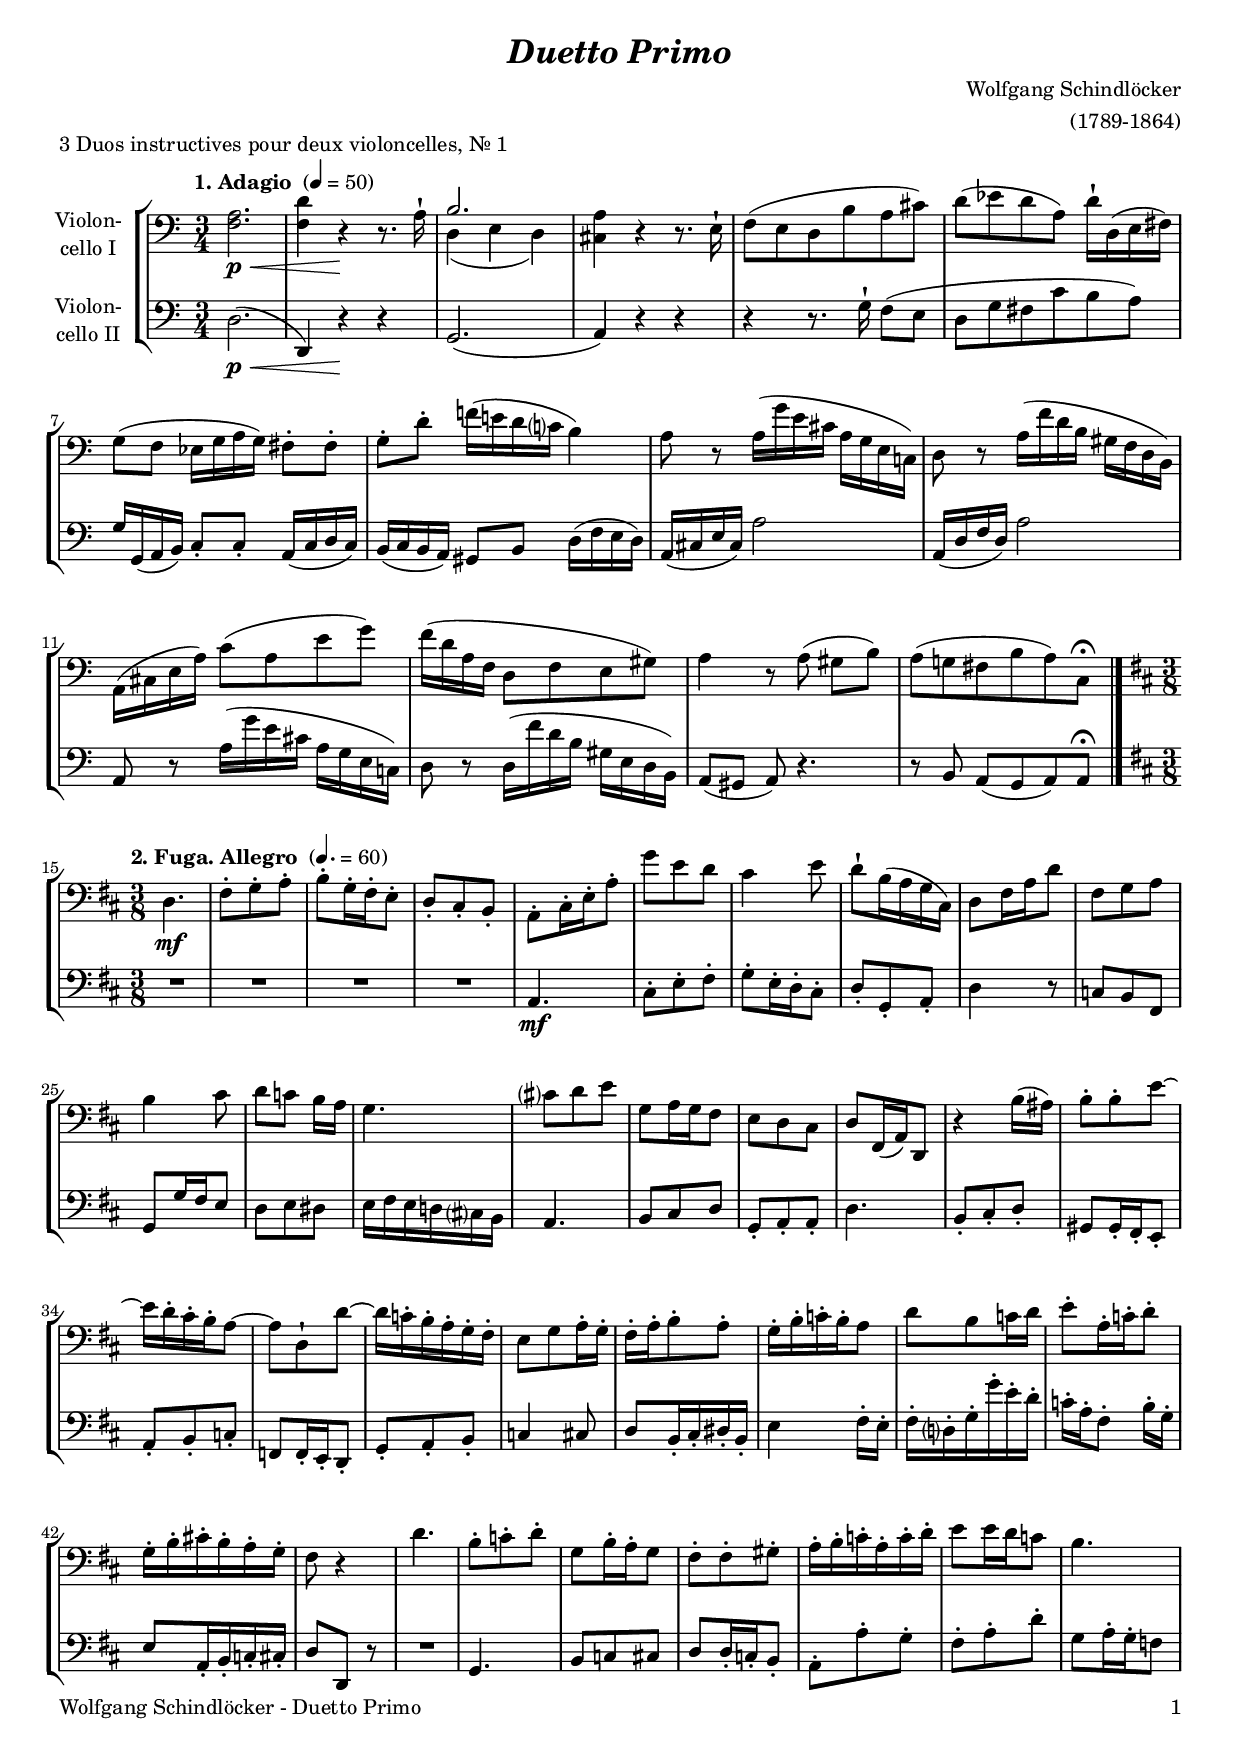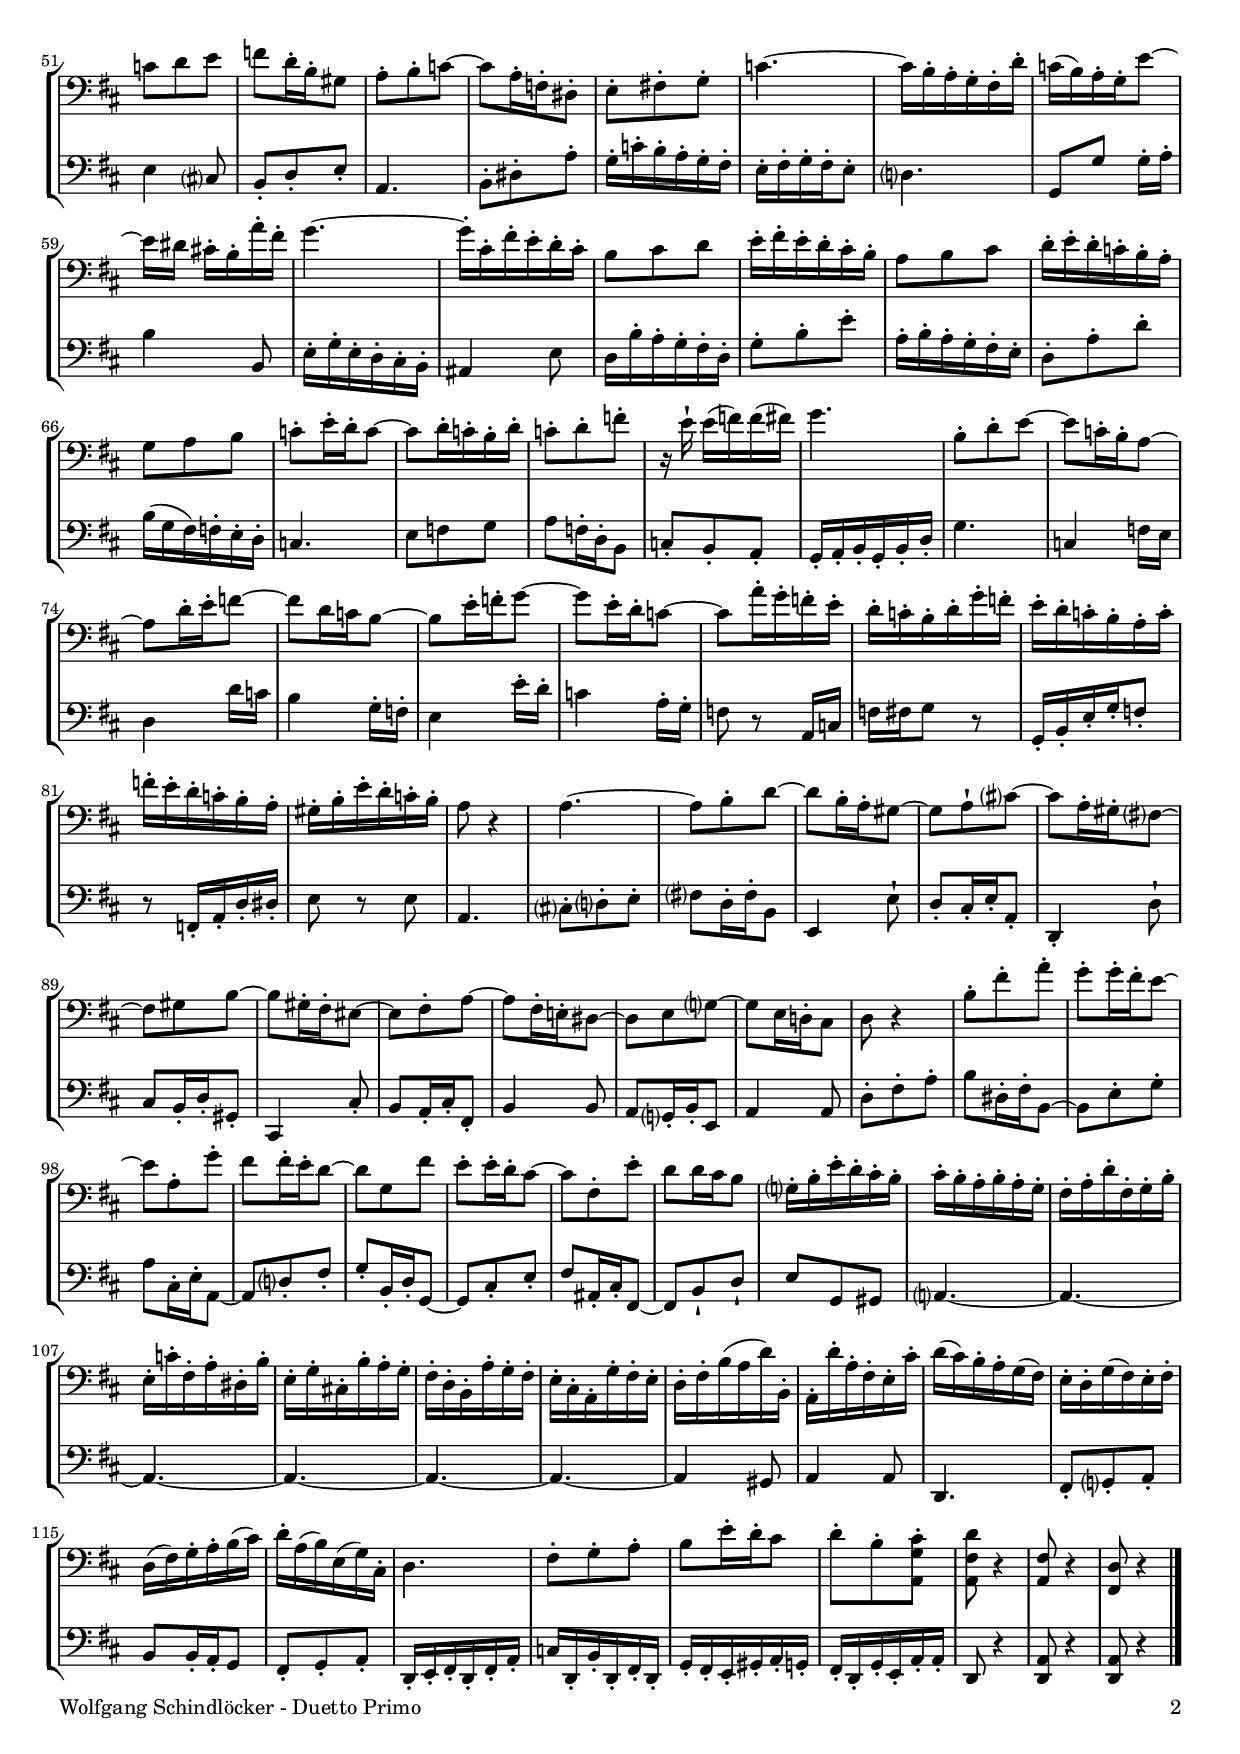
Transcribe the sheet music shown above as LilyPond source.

\version "2.22.2"
\include "deutsch.ly"
  
#(set-global-staff-size 18)

\header {
  title     = \markup \bold \italic "Duetto Primo"
  composer  = "Wolfgang Schindlöcker"
  arranger  = "(1789-1864)"
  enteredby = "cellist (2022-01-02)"
  piece     = "3 Duos instructives pour deux violoncelles, Nr. 1"
}

voiceconsts = {
  \key a \minor
  \time 3/4
  \clef "bass"
%  \numericTimeSignature
  % Set default beaming for all staves
  \set Timing.beamExceptions = #'()
  \set Timing.baseMoment     = #(ly:make-moment 1 4)
  \set Timing.beatStructure  = #'(1 1 1)
}

micl = "clarinet"
mifl = "flute"
miob = "oboe"
mifh = "french horn"
misx = "tenor sax"
mist = "string ensemble 1"
miba = "cello"

introa = {        \tempo "1. Adagio "         4=50 }
introb = { \break \tempo "2. Fuga. Allegro " 4.=60 \time 3/8 \key d \major }

va = \relative c {
  \voiceconsts
  
  \introa
  <f a>2.\p\<
  <f d'>4 r\! r8. a16-!
  << h2. \\ { d,4( e d) } >>
  <cis a'> r r8. e16-!
  f8[( e d h' a cis)]

  d[( es d a)] d16-! d,( e fis)
  g8( f es16 g a g) fis8-. fis-.
  g-. d'-. f!16( e! d c? h4)

  a8 r a16( g' e cis a g e c!)
  d8 r a'16( f' d h gis f d h)
  a( cis e a) c8[( a e' g)]

  f16( d a f d8[ f e gis])
  a4 r8 a( gis h)
  a[( g! fis h a) c,]\fermata \bar "|."

  \introb
  d4.\mf
  fis8-. g-. a-.
  h-. g16-. fis-. e8-.
  d-. cis-. h-.
  a-. cis16-. e-. a8-.
  g' e d
  cis4 e8

  d-! h16( a g cis,)
  d8 fis16 a d8
  fis, g a
  h4 cis8
  d c h16[ a]
  g4.
  cis?8 d e
  g, a16 g fis8

  e d cis
  d fis,16( a) d,8
  r4 h''16( ais)
  h8-. h-. e~
  e16 d-. cis-. h-. a8~
  a d,-! d'~
  d16 c-. h-. a-. g-. fis-.
  e8 g a16-. g-.

  fis-. a-. h8-. a-.
  g16-. h-. c-. h-. a8
  d h c16 d
  e8-. a,16-. c-. d8-.
  g,16-. h-. cis!-. h-. a-. g-.
  fis8 r4
  d'4.
  h8-. c-. d-.

  g, h16-. a-. g8
  fis-. fis-. gis-.
  a16-. h-. c-. a-. c-. d-.
  e8 e16 d c8
  h4.
  c8 d e
  f d16-. h-. gis8
  a-. h-. c~

  c a16-. f-. dis8-.
  e-. fis!-. g-.
  c4.~
  c16 h-. a-. g-. fis-. d'-.
  c( h) a-. g-. e'8~
  e16 dis cis![-. h-. a'-. fis]-.
  g4.~

  g16-. cis,-. fis-. e-. d-. cis-.
  h8 cis d
  e16-. fis-. e-. d-. cis-. h-.
  a8 h cis
  d16-. e-. d-. c-. h-. a-.
  g8 a h

  c-. e16-. d-. c8~
  c d16-. c-. h-. d-.
  c8-. d-. f-.
  r16 e-! e[( f) f( fis)]
  g4.
  h,8-. d-. e~
  e c16-. h-. a8~
  a d16-. e-. f8~

  f d16 c h8~
  h e16-. f-. g8~
  g e16-. d-. c8~
  c a'16-. g-. f-. e-.
  d-. c-. h-. d-. g-. f-.
  e-. d-. c-. h-. a-. c-.
  f-. e-. d-. c-. h-. a-.

  gis-. h-. e-. d-. c-. h-.
  a8 r4
  a4.~
  a8 h-. d~
  d h16-. a-. gis8~
  gis a-! cis?~
  cis a16-. gis-. fis?8~
  fis gis h~
  h gis16-. fis-. eis8~
  eis fis-. a~

  a fis16-. e!-. dis8~
  dis e g?~
  g e16 d!-. cis8
  d r4
  h'8-. fis'-. a-.
  g-. g16-. fis-. e8~
  e a,-. g'-.
  fis fis16-. e-. d8~
  d g, fis'
  e-. e16-. d-. cis8~

  cis fis,-. e'-.
  d d16 cis h8
  g?16-. h-. e-. d-. cis-. h-.
  cis-. h-. a-. h-. a-. g-.
  fis-. a-. d-. fis,-. g-. h-.
  e,-. c'-. fis,-. a-. dis,-. h'-.
  e,-. g-. cis,!-. h'-. a-. g-.

  fis-. d-. h-. a'-. g-. fis-.
  e-. cis-. a-. g'-. fis-. e-.
  d-. fis-. h( a d) h,-.
  a-. d'-. a-. fis-. e-. cis'-.
  d( cis) h-. a-. g( fis)
  e-. d-. g( fis) e-. fis-.
  d( fis) g-. a-. h( cis)

  d-. a( h) e,( g) cis,-.
  d4.
  fis8-. g-. a-.
  h e16-. d-. cis8
  d-. h-. <a, g' cis>-.
  <a fis' d'>8 r4
  <a fis'>8 r4
  <fis d'>8 r4 \bar "|."
}

vb = \relative c {
  \voiceconsts
  
  \introa
  d2.(\p\<
  d,4) r\! r
  g2.(
  a4) r r
  r r8. g'16-! f8( e

  d[ g fis c' h a])
  g16 g,( a h) c8-. c-. a16( c d c)
  h( c h a) gis8 h d16( f e d)

  a( cis e cis) a'2
  a,16( d f d) a'2
  a,8 r a'16( g' e cis a g e c!)

  d8 r d16( f' d h gis e d h)
  a8( gis a) r4.
  r8 h a[( g a) a]\fermata \bar "|."

  \introb
  R4.*4
  a4.\mf
  cis8-. e-. fis-.
  g-. e16-. d-. cis8-.

  d-. g,-. a-.
  d4 r8
  c h fis
  g g'16 fis e8
  d e dis
  e16 fis e d! cis? h
  a4.
  h8 cis d

  g,-. a-. a-.
  d4.
  h8-. cis-. d-.
  gis, gis16-. fis-. e8-.
  a-. h-. c-.
  f, f16-. e-. d8-.
  g-. a-. h-.
  c4 cis8

  d h16-. cis-. dis-. h-.
  e4 fis16-. e-.
  fis-. d?-. g-. g'-. e-. d-.
  c-. a-. fis8-. h16[-. g]-.
  e8 a,16-. h-. c-. cis-.
  d8 d, r
  R4.
  g

  h8 c cis
  d d16-. c-. h8-.
  a-. a'-. g-.
  fis-. a-. d-.
  g, a16-. g-. f8
  e4 cis?8
  h-. d-. e-.
  a,4.

  h8-. dis-. a'-.
  g16-. c-. h-. a-. g-. fis-.
  e-. fis-. g-. fis-. e8-.
  d?4.
  g,8 g' g16[-. a]-.
  h4 h,8
  e16-. g-. e-. d-. cis-. h-.

  ais4 e'8
  d16 h'-. a-. g-. fis-. d-.
  g8-. h-. e-.
  a,16-. h-. a-. g-. fis-. e-.
  d8-. a'-. d-.
  h16( g fis) f-. e-. d-.

  c4.
  e8 f g
  a f16-. d-. h8
  c-. h-. a-.
  g16-. a-. h-. g-. h-. d-.
  g4.
  c,4 f16 e
  d4 d'16 c

  h4 g16-. f-.
  e4 e'16-. d-.
  c4 a16-. g-.
  f8 r a,16 c
  f fis g8 r
  g,16-. h-. e-. g-. f8-.
  r f,16-. a-. d-. dis-.

  e8 r e
  a,4.
  cis?8-. d?-. e-.
  fis? d16-. fis-. h,8
  e,4 e'8-!
  d-. cis16-. e-. a,8-.
  d,4-. d'8-!
  cis h16-. d-. gis,8-.
  cis,4 cis'8-.
  h a16-. cis-. fis,8-.

  h4 h8
  a g?16-. h-. e,8
  a4 a8
  d-. fis-. a-.
  h dis,16-. fis-. h,8~
  h e-. g-.
  a cis,16-. e-. a,8~
  a d?-. fis-.
  g-. h,16-. d-. g,8~
  g cis-. e-.

  fis ais,16-. cis-. fis,8~
  fis h-! d-!
  e g, gis
  a?4.~
  a~
  a~
  a~

  a~
  a~
  a4 gis8
  a4 a8
  d,4.
  fis8-. g?-. a-.
  h h16-. a-. g8

  fis-. g-. a-.
  d,16-. e-. fis-. d-. fis-. a-.
  c d,-. h'-. d,-. fis-. d-.
  g-. fis-. e-. gis-. a-. g-.
  fis-. d-. g-. e-. a-. a-.
  d,8 r4
  <d a'>8 r4
  <d a'>8 r4 \bar "|."
}


music = \new StaffGroup <<
      \new Staff {
	\set Staff.midiInstrument = \miba
	\set Staff.instrumentName = \markup \center-column { "Violon-" "cello I" }
	\transpose a a { \va }
      }

      \new Staff {
	\set Staff.midiInstrument = \miba
	\set Staff.instrumentName = \markup \center-column { "Violon-" "cello II" }
	\transpose a a { \vb }
      }
>>

\book {
   \paper {
    print-page-number = ##t
    print-first-page-number = ##t
    ragged-last-bottom = ##f
    oddHeaderMarkup = \markup \null
    evenHeaderMarkup = \markup \null
    oddFooterMarkup = \markup {
      \fill-line {
%        \on-the-fly #print-page-number-check-first
        "Wolfgang Schindlöcker - Duetto Primo" \fromproperty #'page:page-number-string
      }
    }
    evenFooterMarkup = \oddFooterMarkup
  } \score {
    \music
    \layout {}
  }

  \score {
    \unfoldRepeats \music

    \midi {
      \context {
        \Score
      }
    }
  }
}